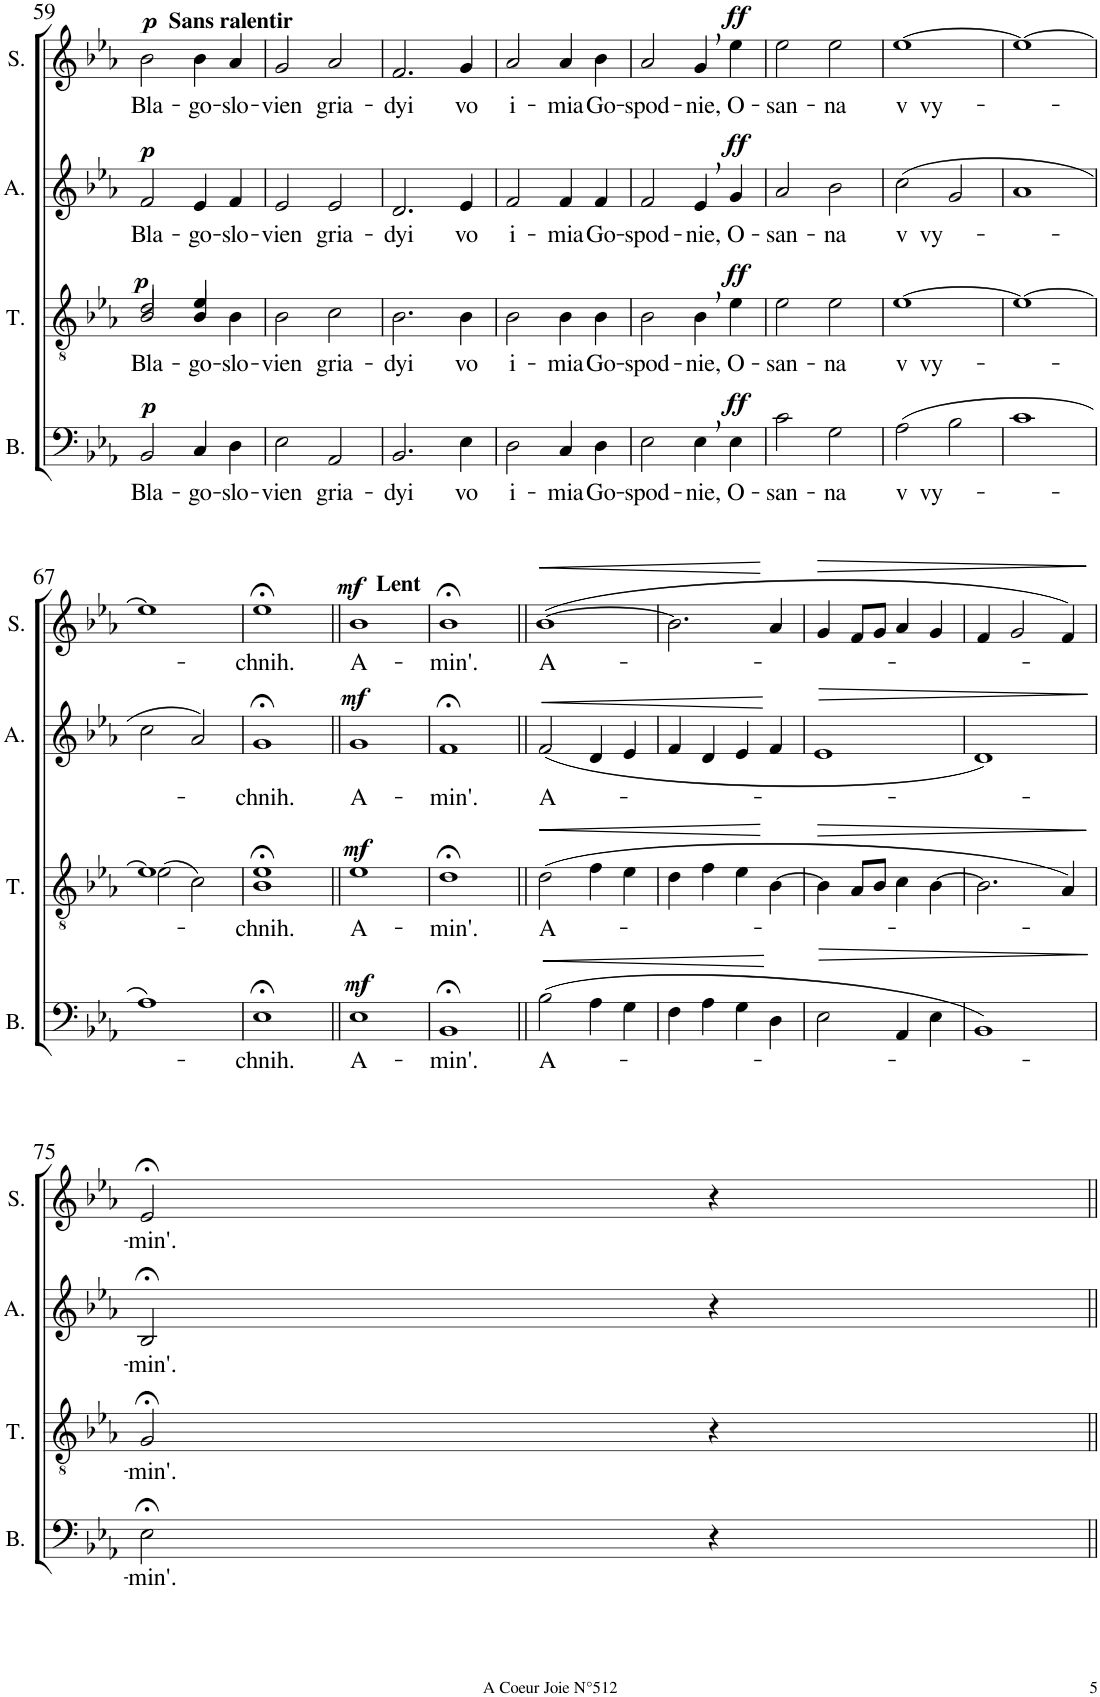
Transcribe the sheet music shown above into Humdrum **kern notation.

**kern	**text	**dynam	**kern	**text	**dynam	**kern	**text	**dynam	**kern	**text	**dynam
*part4	*part4	*part4	*part3	*part3	*part3	*part2	*part2	*part2	*part1	*part1	*part1
*staff4	*staff4	*staff4	*staff3	*staff3	*staff3	*staff2	*staff2	*staff2	*staff1	*staff1	*staff1
*I"Bass	*	*	*I"Tenor	*	*	*I"Alto	*	*	*I"Soprano	*	*
*I'B.	*	*	*I'T.	*	*	*I'A.	*	*	*I'S.	*	*
!!LO:PB:g=z
*clefF4	*	*	*clefGv2	*	*	*clefG2	*	*	*clefG2	*	*
*k[b-e-a-]	*	*	*k[b-e-a-]	*	*	*k[b-e-a-]	*	*	*k[b-e-a-]	*	*
*M4/4	*	*	*M4/4	*	*	*M4/4	*	*	*M4/4	*	*
*met(c|)	*	*	*met(c|)	*	*	*met(c|)	*	*	*met(c|)	*	*
=59	=59	=59	=59	=59	=59	=59	=59	=59	=59	=59	=59
!	!	!	!	!	!	!	!	!	!LO:TX:a:B:t=Sans ralentir	!	!
!	!LO:LY:b	!LO:DY:a	!	!LO:LY:b	!LO:DY:a	!	!LO:LY:b	!LO:DY:a	!	!LO:LY:b	!LO:DY:a
*	*	*	*^	*	*	*	*	*	*	*	*
2BB-/	Bla-	p	2d/	2B-/	Bla-	p	2f/	Bla-	p	2b-\	Bla-	p
!	!LO:LY:b	!	!	!	!LO:LY:b	!	!	!LO:LY:b	!	!	!LO:LY:b	!
4C/	-go-	.	4e-/	4B-/	-go-	.	4e-/	-go-	.	4b-\	-go-	.
!	!LO:LY:b	!	!	!	!LO:LY:b	!	!	!LO:LY:b	!	!	!LO:LY:b	!
4D\	-slo-	.	4B-\	4ryy	-slo-	.	4f/	-slo-	.	4a-/	-slo-	.
=60	=60	=60	=60	=60	=60	=60	=60	=60	=60	=60	=60	=60
!	!LO:LY:b	!	!	!	!LO:LY:b	!	!	!LO:LY:b	!	!	!LO:LY:b	!
*	*	*	*v	*v	*	*	*	*	*	*	*	*
2E-\	-vien	.	2B-\	-vien	.	2e-/	-vien	.	2g/	-vien	.
!	!LO:LY:b	!	!	!LO:LY:b	!	!	!LO:LY:b	!	!	!LO:LY:b	!
2AA-/	gria-	.	2c\	gria-	.	2e-/	gria-	.	2a-/	gria-	.
=61	=61	=61	=61	=61	=61	=61	=61	=61	=61	=61	=61
!	!LO:LY:b	!	!	!LO:LY:b	!	!	!LO:LY:b	!	!	!LO:LY:b	!
2.BB-/	-dyi	.	2.B-\	-dyi	.	2.d/	-dyi	.	2.f/	-dyi	.
!	!LO:LY:b	!	!	!LO:LY:b	!	!	!LO:LY:b	!	!	!LO:LY:b	!
4E-\	vo	.	4B-\	vo	.	4e-/	vo	.	4g/	vo	.
=62	=62	=62	=62	=62	=62	=62	=62	=62	=62	=62	=62
!	!LO:LY:b	!	!	!LO:LY:b	!	!	!LO:LY:b	!	!	!LO:LY:b	!
2D\	i-	.	2B-\	i-	.	2f/	i-	.	2a-/	i-	.
!	!LO:LY:b	!	!	!LO:LY:b	!	!	!LO:LY:b	!	!	!LO:LY:b	!
4C/	-mia	.	4B-\	-mia	.	4f/	-mia	.	4a-/	-mia	.
!	!LO:LY:b	!	!	!LO:LY:b	!	!	!LO:LY:b	!	!	!LO:LY:b	!
4D\	Go-	.	4B-\	Go-	.	4f/	Go-	.	4b-\	Go-	.
=63	=63	=63	=63	=63	=63	=63	=63	=63	=63	=63	=63
!	!LO:LY:b	!	!	!LO:LY:b	!	!	!LO:LY:b	!	!	!LO:LY:b	!
2E-\	-spod-	.	2B-\	-spod-	.	2f/	-spod-	.	2a-/	-spod-	.
!	!LO:LY:b	!	!	!LO:LY:b	!	!	!LO:LY:b	!	!	!LO:LY:b	!
4E-,\	-nie,	.	4B-,\	-nie,	.	4e-,/	-nie,	.	4g,/	-nie,	.
!	!LO:LY:b	!LO:DY:a	!	!LO:LY:b	!LO:DY:a	!	!LO:LY:b	!LO:DY:a	!	!LO:LY:b	!LO:DY:a
4E-\	O-	ff	4e-\	O-	ff	4g/	O-	ff	4ee-\	O-	ff
=64	=64	=64	=64	=64	=64	=64	=64	=64	=64	=64	=64
!	!LO:LY:b	!	!	!LO:LY:b	!	!	!LO:LY:b	!	!	!LO:LY:b	!
2c\	-san-	.	2e-\	-san-	.	2a-/	-san-	.	2ee-\	-san-	.
!	!LO:LY:b	!	!	!LO:LY:b	!	!	!LO:LY:b	!	!	!LO:LY:b	!
2G\	-na	.	2e-\	-na	.	2b-\	-na	.	2ee-\	-na	.
=65	=65	=65	=65	=65	=65	=65	=65	=65	=65	=65	=65
!	!LO:LY:b	!	!	!LO:LY:b	!	!	!LO:LY:b	!	!	!LO:LY:b	!
(2A-\	v vy-	.	[1e-	v vy-	.	(2cc\	v vy-	.	[1ee-	v vy-	.
2B-\	.	.	.	.	.	2g/	.	.	.	.	.
=66	=66	=66	=66	=66	=66	=66	=66	=66	=66	=66	=66
1c	.	.	1e-_	.	.	1a-	.	.	1ee-_	.	.
!!LO:LB:g=z
=67	=67	=67	=67	=67	=67	=67	=67	=67	=67	=67	=67
*	*	*	*^	*	*	*	*	*	*	*	*
1A-)	.	.	1e-]	(>2e-\	.	.	2cc\	.	.	1ee-]	.	.
.	.	.	.	2c\)	.	.	2a-/)	.	.	.	.	.
=68	=68	=68	=68	=68	=68	=68	=68	=68	=68	=68	=68	=68
!	!LO:LY:b	!	!	!	!LO:LY:b	!	!	!LO:LY:b	!	!	!LO:LY:b	!
1E-;<	-chnih.	.	1e-;<	1B-	-chnih.	.	1g;<	-chnih.	.	1ee-;<	-chnih.	.
=69||	=69||	=69||	=69||	=69||	=69||	=69||	=69||	=69||	=69||	=69||	=69||	=69||
!	!	!	!	!	!	!	!	!	!	!LO:TX:a:B:t=Lent	!	!
!	!LO:LY:b	!LO:DY:a	!	!	!LO:LY:b	!LO:DY:a	!	!LO:LY:b	!LO:DY:a	!	!LO:LY:b	!LO:DY:a
*	*	*	*v	*v	*	*	*	*	*	*	*	*
1E-	A-	mf	1e-	A-	mf	1g	A-	mf	1b-	A-	mf
=70	=70	=70	=70	=70	=70	=70	=70	=70	=70	=70	=70
!	!LO:LY:b	!	!	!LO:LY:b	!	!	!LO:LY:b	!	!	!LO:LY:b	!
1BB-;<	-min'.	.	1d;<	-min'.	.	1f;<	-min'.	.	1b-;<	-min'.	.
=71||	=71||	=71||	=71||	=71||	=71||	=71||	=71||	=71||	=71||	=71||	=71||
!	!LO:LY:b	!LO:HP:b	!	!LO:LY:b	!LO:HP:b	!	!LO:LY:b	!LO:HP:b	!	!LO:LY:b	!LO:HP:b
(2B-\	A-	<	(2d\	A-	<	(2f/	A-	<	([1b-	A-	<
4A-\	.	.	4f\	.	.	4d/	.	.	.	.	.
4G\	.	.	4e-\	.	.	4e-/	.	.	.	.	.
=72	=72	=72	=72	=72	=72	=72	=72	=72	=72	=72	=72
4F\	.	.	4d\	.	.	4f/	.	.	2.b-\]	.	.
4A-\	.	.	4f\	.	.	4d/	.	.	.	.	.
4G\	.	.	4e-\	.	.	4e-/	.	.	.	.	.
4D\	.	[	[4B-\	.	[	4f/	.	[	4a-/	.	[
=73	=73	=73	=73	=73	=73	=73	=73	=73	=73	=73	=73
!	!	!LO:HP:b	!	!	!LO:HP:b	!	!	!LO:HP:b	!	!	!LO:HP:b
2E-\	.	>	4B-\]	.	>	1e-	.	>	4g/	.	>
.	.	.	8A-/L	.	.	.	.	.	8f/L	.	.
.	.	.	8B-/J	.	.	.	.	.	8g/J	.	.
4AA-/	.	.	4c\	.	.	.	.	.	4a-/	.	.
4E-\	.	.	[4B-\	.	.	.	.	.	4g/	.	.
=74	=74	=74	=74	=74	=74	=74	=74	=74	=74	=74	=74
1BB-)	.	.	2.B-\]	.	.	1d)	.	.	4f/	.	.
.	.	.	.	.	.	.	.	.	2g/	.	.
.	.	.	4A-/)	.	.	.	.	.	4f/)	.	.
.	.	]	.	.	]	.	.	]	.	.	]
!!LO:LB:g=z
=75	=75	=75	=75	=75	=75	=75	=75	=75	=75	=75	=75
!	!LO:LY:b	!	!	!LO:LY:b	!	!	!LO:LY:b	!	!	!LO:LY:b	!
2E-;<\	-min'.	.	2G;</	-min'.	.	2B-;</	-min'.	.	2e-;</	-min'.	.
4r	.	.	4r	.	.	4r	.	.	4r	.	.
=||	=||	=||	=||	=||	=||	=||	=||	=||	=||	=||	=||
*-	*-	*-	*-	*-	*-	*-	*-	*-	*-	*-	*-
